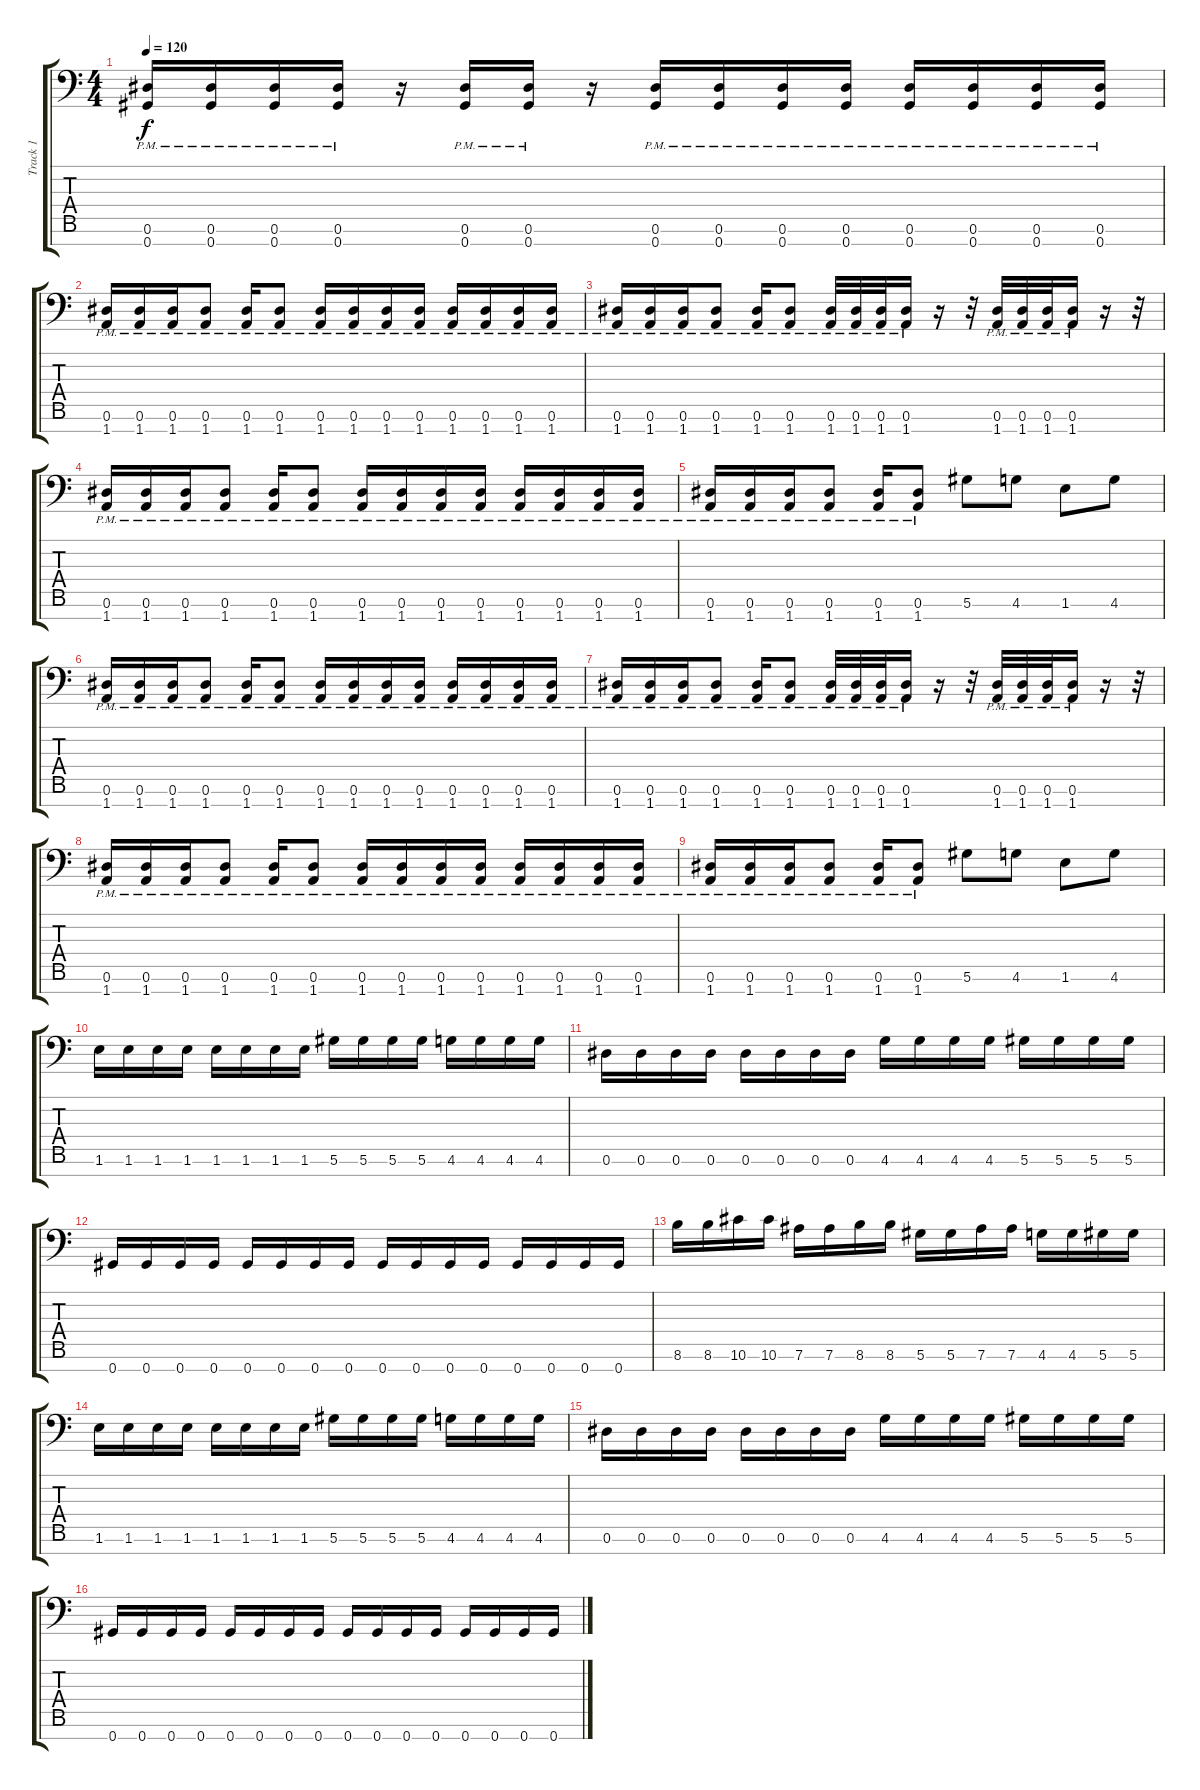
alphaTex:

\track ("Track 1" "Track 1") {instrument distortionguitar}
\staff {score tabs}
\tuning (Eb4 Bb3 Gb3 Db3 Ab2 Eb2 Ab1) {hide}
\ts (4 4)
\tempo 120
\clef f4
\ks c
(0.6{pm} 0.7{pm}).16{dy f} (0.6{pm} 0.7{pm}).16 (0.6{pm} 0.7{pm}).16 (0.6{pm} 0.7{pm}).16 r.16 (0.6{pm} 0.7{pm}).16 (0.6{pm} 0.7{pm}).16 r.16 (0.6{pm} 0.7{pm}).16 (0.6{pm} 0.7{pm}).16 (0.6{pm} 0.7{pm}).16 (0.6{pm} 0.7{pm}).16 (0.6{pm} 0.7{pm}).16 (0.6{pm} 0.7{pm}).16 (0.6{pm} 0.7{pm}).16 (0.6{pm} 0.7{pm}).16 |
(0.6{pm} 1.7{pm}).16 (0.6{pm} 1.7{pm}).16 (0.6{pm} 1.7{pm}).16 (0.6{pm} 1.7{pm}).8 (0.6{pm} 1.7{pm}).16 (0.6{pm} 1.7{pm}).8 (0.6{pm} 1.7{pm}).16 (0.6{pm} 1.7{pm}).16 (0.6{pm} 1.7{pm}).16 (0.6{pm} 1.7{pm}).16 (0.6{pm} 1.7{pm}).16 (0.6{pm} 1.7{pm}).16 (0.6{pm} 1.7{pm}).16 (0.6{pm} 1.7{pm}).16 |
(0.6{pm} 1.7{pm}).16 (0.6{pm} 1.7{pm}).16 (0.6{pm} 1.7{pm}).16 (0.6{pm} 1.7{pm}).8 (0.6{pm} 1.7{pm}).16 (0.6{pm} 1.7{pm}).8 (0.6{pm} 1.7{pm}).32 (0.6{pm} 1.7{pm}).32 (0.6{pm} 1.7{pm}).32 (0.6{pm} 1.7{pm}).16 r.16 r.32 (0.6{pm} 1.7{pm}).32 (0.6{pm} 1.7{pm}).32 (0.6{pm} 1.7{pm}).32 (0.6{pm} 1.7{pm}).16 r.16 r.32 |
(0.6{pm} 1.7{pm}).16 (0.6{pm} 1.7{pm}).16 (0.6{pm} 1.7{pm}).16 (0.6{pm} 1.7{pm}).8 (0.6{pm} 1.7{pm}).16 (0.6{pm} 1.7{pm}).8 (0.6{pm} 1.7{pm}).16 (0.6{pm} 1.7{pm}).16 (0.6{pm} 1.7{pm}).16 (0.6{pm} 1.7{pm}).16 (0.6{pm} 1.7{pm}).16 (0.6{pm} 1.7{pm}).16 (0.6{pm} 1.7{pm}).16 (0.6{pm} 1.7{pm}).16 |
(0.6{pm} 1.7{pm}).16 (0.6{pm} 1.7{pm}).16 (0.6{pm} 1.7{pm}).16 (0.6{pm} 1.7{pm}).8 (0.6{pm} 1.7{pm}).16 (0.6 1.7{pm}).8 5.6.8 4.6.8 1.6.8 4.6.8 |
(0.6{pm} 1.7{pm}).16 (0.6{pm} 1.7{pm}).16 (0.6{pm} 1.7{pm}).16 (0.6{pm} 1.7{pm}).8 (0.6{pm} 1.7{pm}).16 (0.6{pm} 1.7{pm}).8 (0.6{pm} 1.7{pm}).16 (0.6{pm} 1.7{pm}).16 (0.6{pm} 1.7{pm}).16 (0.6{pm} 1.7{pm}).16 (0.6{pm} 1.7{pm}).16 (0.6{pm} 1.7{pm}).16 (0.6{pm} 1.7{pm}).16 (0.6{pm} 1.7{pm}).16 |
(0.6{pm} 1.7{pm}).16 (0.6{pm} 1.7{pm}).16 (0.6{pm} 1.7{pm}).16 (0.6{pm} 1.7{pm}).8 (0.6{pm} 1.7{pm}).16 (0.6{pm} 1.7{pm}).8 (0.6{pm} 1.7{pm}).32 (0.6{pm} 1.7{pm}).32 (0.6{pm} 1.7{pm}).32 (0.6{pm} 1.7{pm}).16 r.16 r.32 (0.6{pm} 1.7{pm}).32 (0.6{pm} 1.7{pm}).32 (0.6{pm} 1.7{pm}).32 (0.6{pm} 1.7{pm}).16 r.16 r.32 |
(0.6{pm} 1.7{pm}).16 (0.6{pm} 1.7{pm}).16 (0.6{pm} 1.7{pm}).16 (0.6{pm} 1.7{pm}).8 (0.6{pm} 1.7{pm}).16 (0.6{pm} 1.7{pm}).8 (0.6{pm} 1.7{pm}).16 (0.6{pm} 1.7{pm}).16 (0.6{pm} 1.7{pm}).16 (0.6{pm} 1.7{pm}).16 (0.6{pm} 1.7{pm}).16 (0.6{pm} 1.7{pm}).16 (0.6{pm} 1.7{pm}).16 (0.6{pm} 1.7{pm}).16 |
(0.6{pm} 1.7{pm}).16 (0.6{pm} 1.7{pm}).16 (0.6{pm} 1.7{pm}).16 (0.6{pm} 1.7{pm}).8 (0.6{pm} 1.7{pm}).16 (0.6 1.7{pm}).8 5.6.8 4.6.8 1.6.8 4.6.8 |
1.6.16 1.6.16 1.6.16 1.6.16 1.6.16 1.6.16 1.6.16 1.6.16 5.6.16 5.6.16 5.6.16 5.6.16 4.6.16 4.6.16 4.6.16 4.6.16 |
0.6.16 0.6.16 0.6.16 0.6.16 0.6.16 0.6.16 0.6.16 0.6.16 4.6.16 4.6.16 4.6.16 4.6.16 5.6.16 5.6.16 5.6.16 5.6.16 |
0.7.16 0.7.16 0.7.16 0.7.16 0.7.16 0.7.16 0.7.16 0.7.16 0.7.16 0.7.16 0.7.16 0.7.16 0.7.16 0.7.16 0.7.16 0.7.16 |
8.6.16 8.6.16 10.6.16 10.6.16 7.6.16 7.6.16 8.6.16 8.6.16 5.6.16 5.6.16 7.6.16 7.6.16 4.6.16 4.6.16 5.6.16 5.6.16 |
1.6.16 1.6.16 1.6.16 1.6.16 1.6.16 1.6.16 1.6.16 1.6.16 5.6.16 5.6.16 5.6.16 5.6.16 4.6.16 4.6.16 4.6.16 4.6.16 |
0.6.16 0.6.16 0.6.16 0.6.16 0.6.16 0.6.16 0.6.16 0.6.16 4.6.16 4.6.16 4.6.16 4.6.16 5.6.16 5.6.16 5.6.16 5.6.16 |
0.7.16 0.7.16 0.7.16 0.7.16 0.7.16 0.7.16 0.7.16 0.7.16 0.7.16 0.7.16 0.7.16 0.7.16 0.7.16 0.7.16 0.7.16 0.7.16
